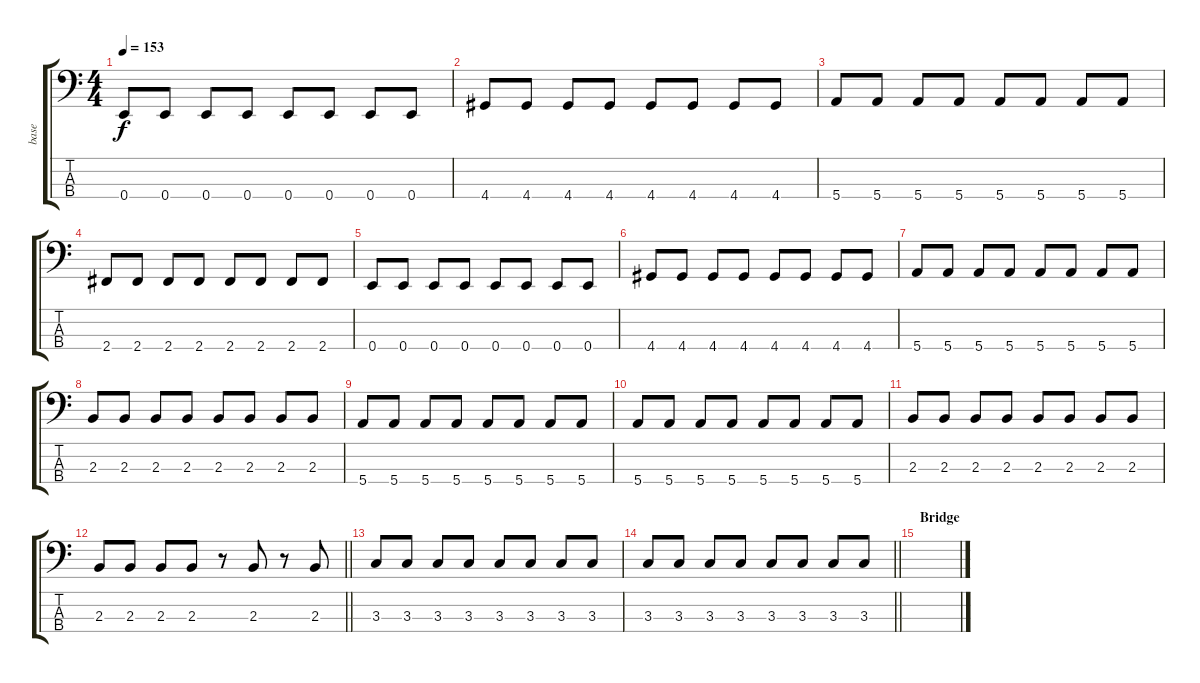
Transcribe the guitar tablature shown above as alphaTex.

\track ("base" "base") {instrument electricbassfinger}
\staff {score tabs}
\tuning (G2 D2 A1 E1) {hide}
\ts (4 4)
\tempo 153
\clef f4
\ks c
0.4.8{dy f} 0.4.8 0.4.8 0.4.8 0.4.8 0.4.8 0.4.8 0.4.8 |
4.4.8 4.4.8 4.4.8 4.4.8 4.4.8 4.4.8 4.4.8 4.4.8 |
5.4.8 5.4.8 5.4.8 5.4.8 5.4.8 5.4.8 5.4.8 5.4.8 |
2.4.8 2.4.8 2.4.8 2.4.8 2.4.8 2.4.8 2.4.8 2.4.8 |
0.4.8 0.4.8 0.4.8 0.4.8 0.4.8 0.4.8 0.4.8 0.4.8 |
4.4.8 4.4.8 4.4.8 4.4.8 4.4.8 4.4.8 4.4.8 4.4.8 |
5.4.8 5.4.8 5.4.8 5.4.8 5.4.8 5.4.8 5.4.8 5.4.8 |
2.3.8 2.3.8 2.3.8 2.3.8 2.3.8 2.3.8 2.3.8 2.3.8 |
5.4.8 5.4.8 5.4.8 5.4.8 5.4.8 5.4.8 5.4.8 5.4.8 |
5.4.8 5.4.8 5.4.8 5.4.8 5.4.8 5.4.8 5.4.8 5.4.8 |
2.3.8 2.3.8 2.3.8 2.3.8 2.3.8 2.3.8 2.3.8 2.3.8 |
\barLineRight lightlight
2.3.8 2.3.8 2.3.8 2.3.8 r.8 2.3.8 r.8 2.3.8 |
3.3.8 3.3.8 3.3.8 3.3.8 3.3.8 3.3.8 3.3.8 3.3.8 |
\barLineRight lightlight
3.3.8 3.3.8 3.3.8 3.3.8 3.3.8 3.3.8 3.3.8 3.3.8 |
\section ("" "Bridge")
